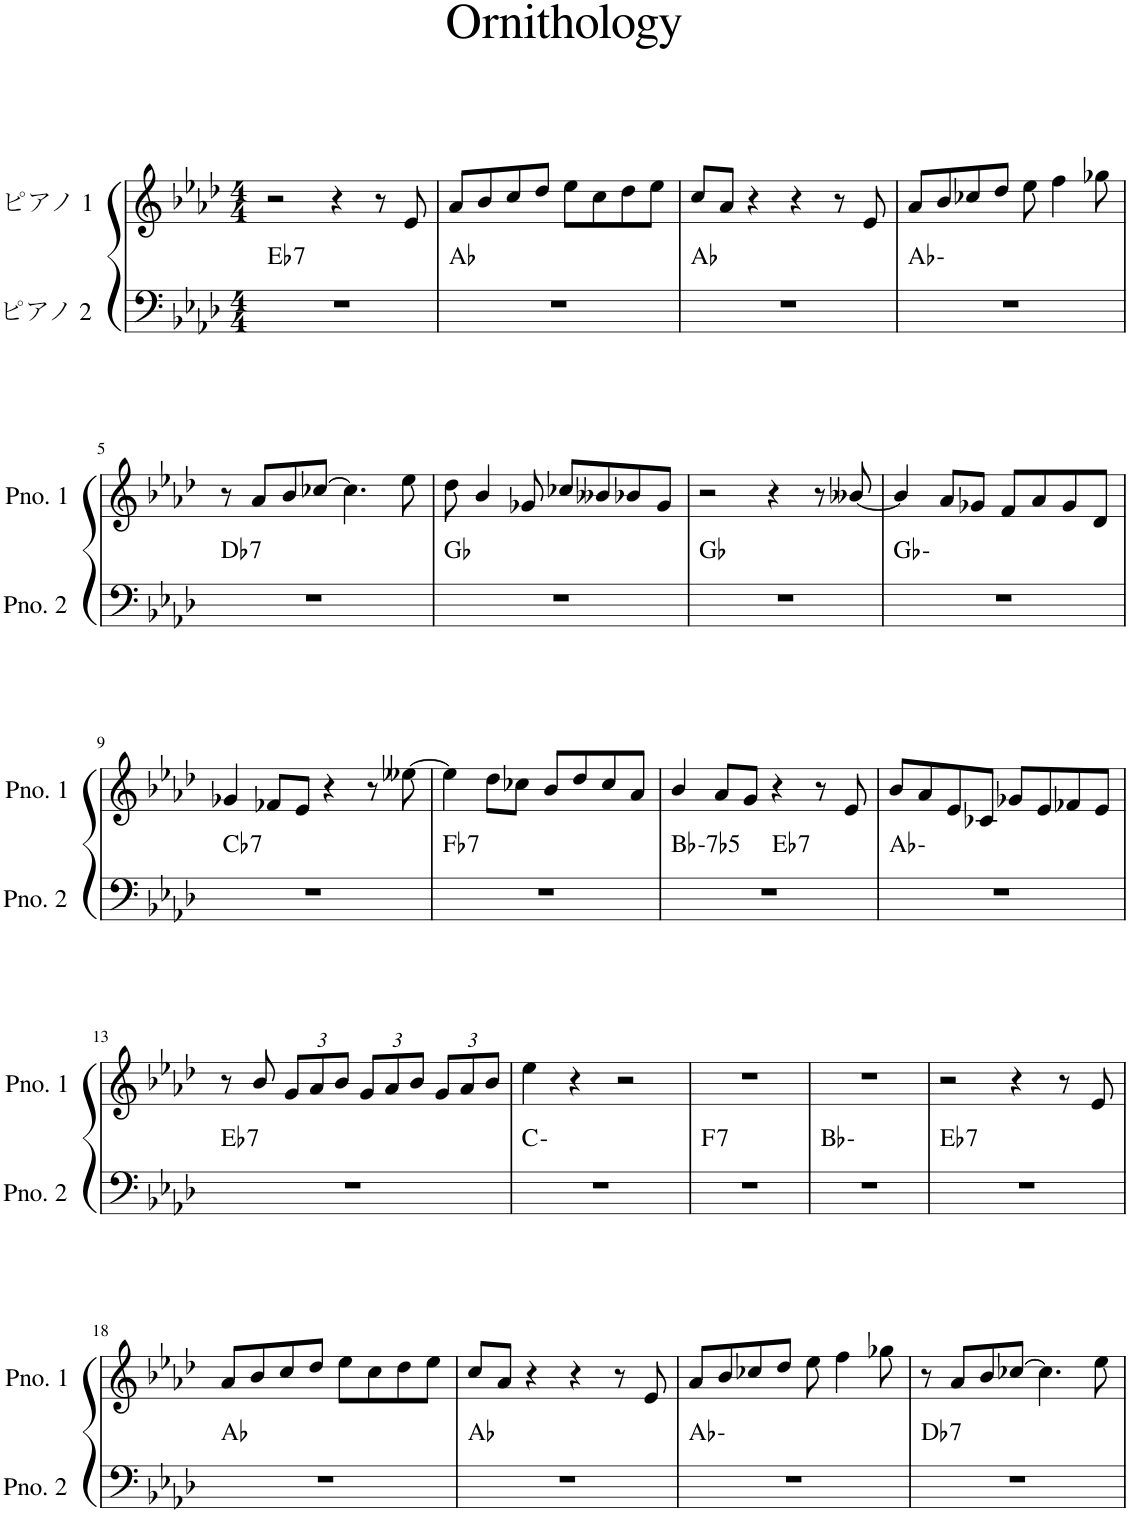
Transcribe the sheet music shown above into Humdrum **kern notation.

**kern	**harte	**kern
*part2	*part2	*part1
*staff2	*	*staff1
*I"ピアノ 2	*	*I"ピアノ 1
*clefF4	*	*clefG2
*k[b-e-a-d-]	*	*k[b-e-a-d-]
*M4/4	*	*M4/4
=1	=1	=1
!	!LO:H:kt=7	!
1r	Eb:7	2r
.	.	4r
.	.	8r
.	.	8e-/
=2	=2	=2
1r	Ab:maj	8a-/L
.	.	8b-/
.	.	8cc/
.	.	8dd-/J
.	.	8ee-\L
.	.	8cc\
.	.	8dd-\
.	.	8ee-\J
=3	=3	=3
1r	Ab:maj	8cc/L
.	.	8a-/J
.	.	4r
.	.	4r
.	.	8r
.	.	8e-/
=4	=4	=4
1r	Ab:min	8a-/L
.	.	8b-/
.	.	8cc-X/
.	.	8dd-/J
.	.	8ee-\
.	.	4ff\
.	.	8gg-X\
!!LO:LB:g=z
=5	=5	=5
!	!LO:H:kt=7	!
1r	Db:7	8r
.	.	8a-/L
.	.	8b-/
.	.	[8cc-X/J
.	.	4.cc-\]
.	.	8ee-\
=6	=6	=6
1r	Gb:maj	8dd-\
.	.	4b-/
.	.	8g-X/
.	.	8cc-X/L
.	.	8b--X/
.	.	8b-X/
.	.	8g-/J
=7	=7	=7
1r	Gb:maj	2r
.	.	4r
.	.	8r
.	.	[8b--X/
=8	=8	=8
1r	Gb:min	4b--/]
.	.	8a-/L
.	.	8g-X/J
.	.	8f/L
.	.	8a-/
.	.	8g-/
.	.	8d-/J
!!LO:LB:g=z
=9	=9	=9
!	!LO:H:kt=7	!
1r	Cb:7	4g-X/
.	.	8f-X/L
.	.	8e-/J
.	.	4r
.	.	8r
.	.	[8ee--X\
=10	=10	=10
!	!LO:H:kt=7	!
1r	Fb:7	4ee--\]
.	.	8dd-\L
.	.	8cc-X\J
.	.	8b-/L
.	.	8dd-/
.	.	8cc-/
.	.	8a-/J
=11	=11	=11
!	!LO:H:kt=-7b5	!
*^	*	*
1r	2ryy	Bb:hdim7	4b-/
.	.	.	8a-/L
.	.	.	8g/J
!	!	!LO:H:kt=7	!
.	2ryy	Eb:7	4r
.	.	.	8r
.	.	.	8e-/
*v	*v	*	*
=12	=12	=12
1r	Ab:min	8b-/L
.	.	8a-/
.	.	8e-/
.	.	8c-X/J
.	.	8g-X/L
.	.	8e-/
.	.	8f-X/
.	.	8e-/J
!!LO:LB:g=z
=13	=13	=13
!	!LO:H:kt=7	!
1r	Eb:7	8r
.	.	8b-/
*	*	*Xbrackettup
.	.	12g/L
.	.	12a-/
.	.	12b-/J
.	.	12g/L
.	.	12a-/
.	.	12b-/J
.	.	12g/L
.	.	12a-/
.	.	12b-/J
=14	=14	=14
1r	C:min	4ee-\
.	.	4r
.	.	2r
=15	=15	=15
!	!LO:H:kt=7	!
1r	F:7	1r
=16	=16	=16
1r	Bb:min	1r
=17	=17	=17
!	!LO:H:kt=7	!
1r	Eb:7	2r
.	.	4r
.	.	8r
.	.	8e-/
!!LO:LB:g=z
=18	=18	=18
1r	Ab:maj	8a-/L
.	.	8b-/
.	.	8cc/
.	.	8dd-/J
.	.	8ee-\L
.	.	8cc\
.	.	8dd-\
.	.	8ee-\J
=19	=19	=19
1r	Ab:maj	8cc/L
.	.	8a-/J
.	.	4r
.	.	4r
.	.	8r
.	.	8e-/
=20	=20	=20
1r	Ab:min	8a-/L
.	.	8b-/
.	.	8cc-X/
.	.	8dd-/J
.	.	8ee-\
.	.	4ff\
.	.	8gg-X\
=21	=21	=21
!	!LO:H:kt=7	!
1r	Db:7	8r
.	.	8a-/L
.	.	8b-/
.	.	[8cc-X/J
.	.	4.cc-\]
.	.	8ee-\
=	=	=
*-	*-	*-
